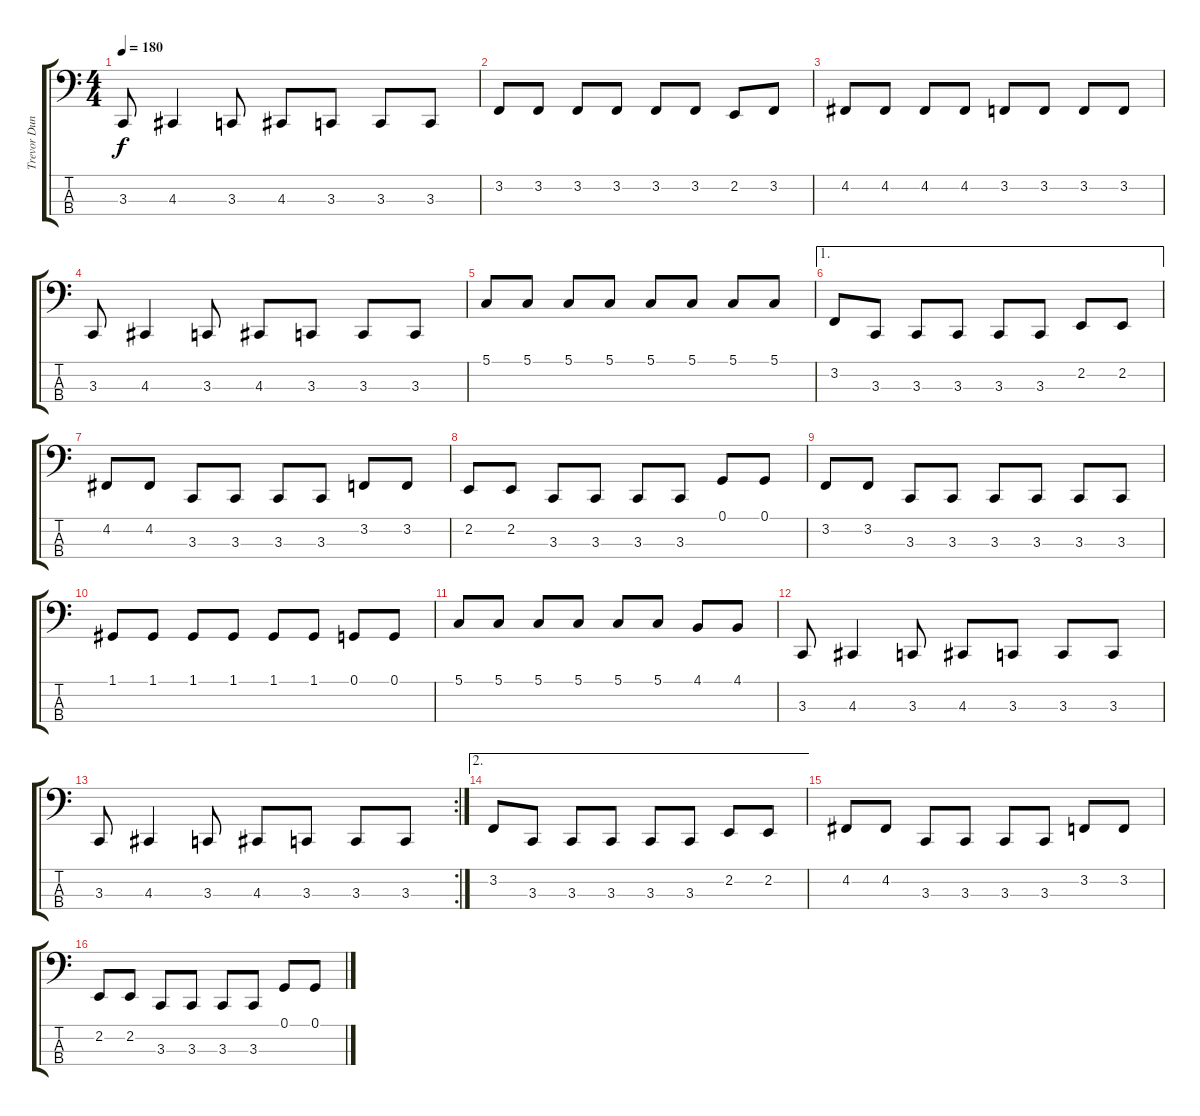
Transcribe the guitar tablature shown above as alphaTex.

\track ("Trevor Dunn" "Trevor Dun") {instrument electricbassfinger}
\staff {score tabs}
\tuning (G1 D1 A0 E0) {hide}
\ts (4 4)
\tempo 180
\clef f4
\ks c
3.3.8{dy f} 4.3.4 3.3.8 4.3.8 3.3.8 3.3.8 3.3.8 |
3.2.8 3.2.8 3.2.8 3.2.8 3.2.8 3.2.8 2.2.8 3.2.8 |
4.2.8 4.2.8 4.2.8 4.2.8 3.2.8 3.2.8 3.2.8 3.2.8 |
3.3.8 4.3.4 3.3.8 4.3.8 3.3.8 3.3.8 3.3.8 |
5.1.8 5.1.8 5.1.8 5.1.8 5.1.8 5.1.8 5.1.8 5.1.8 |
\ae 1
3.2.8 3.3.8 3.3.8 3.3.8 3.3.8 3.3.8 2.2.8 2.2.8 |
4.2.8 4.2.8 3.3.8 3.3.8 3.3.8 3.3.8 3.2.8 3.2.8 |
2.2.8 2.2.8 3.3.8 3.3.8 3.3.8 3.3.8 0.1.8 0.1.8 |
3.2.8 3.2.8 3.3.8 3.3.8 3.3.8 3.3.8 3.3.8 3.3.8 |
1.1.8 1.1.8 1.1.8 1.1.8 1.1.8 1.1.8 0.1.8 0.1.8 |
5.1.8 5.1.8 5.1.8 5.1.8 5.1.8 5.1.8 4.1.8 4.1.8 |
3.3.8 4.3.4 3.3.8 4.3.8 3.3.8 3.3.8 3.3.8 |
\rc 2
3.3.8 4.3.4 3.3.8 4.3.8 3.3.8 3.3.8 3.3.8 |
\ae 2
3.2.8 3.3.8 3.3.8 3.3.8 3.3.8 3.3.8 2.2.8 2.2.8 |
4.2.8 4.2.8 3.3.8 3.3.8 3.3.8 3.3.8 3.2.8 3.2.8 |
2.2.8 2.2.8 3.3.8 3.3.8 3.3.8 3.3.8 0.1.8 0.1.8
